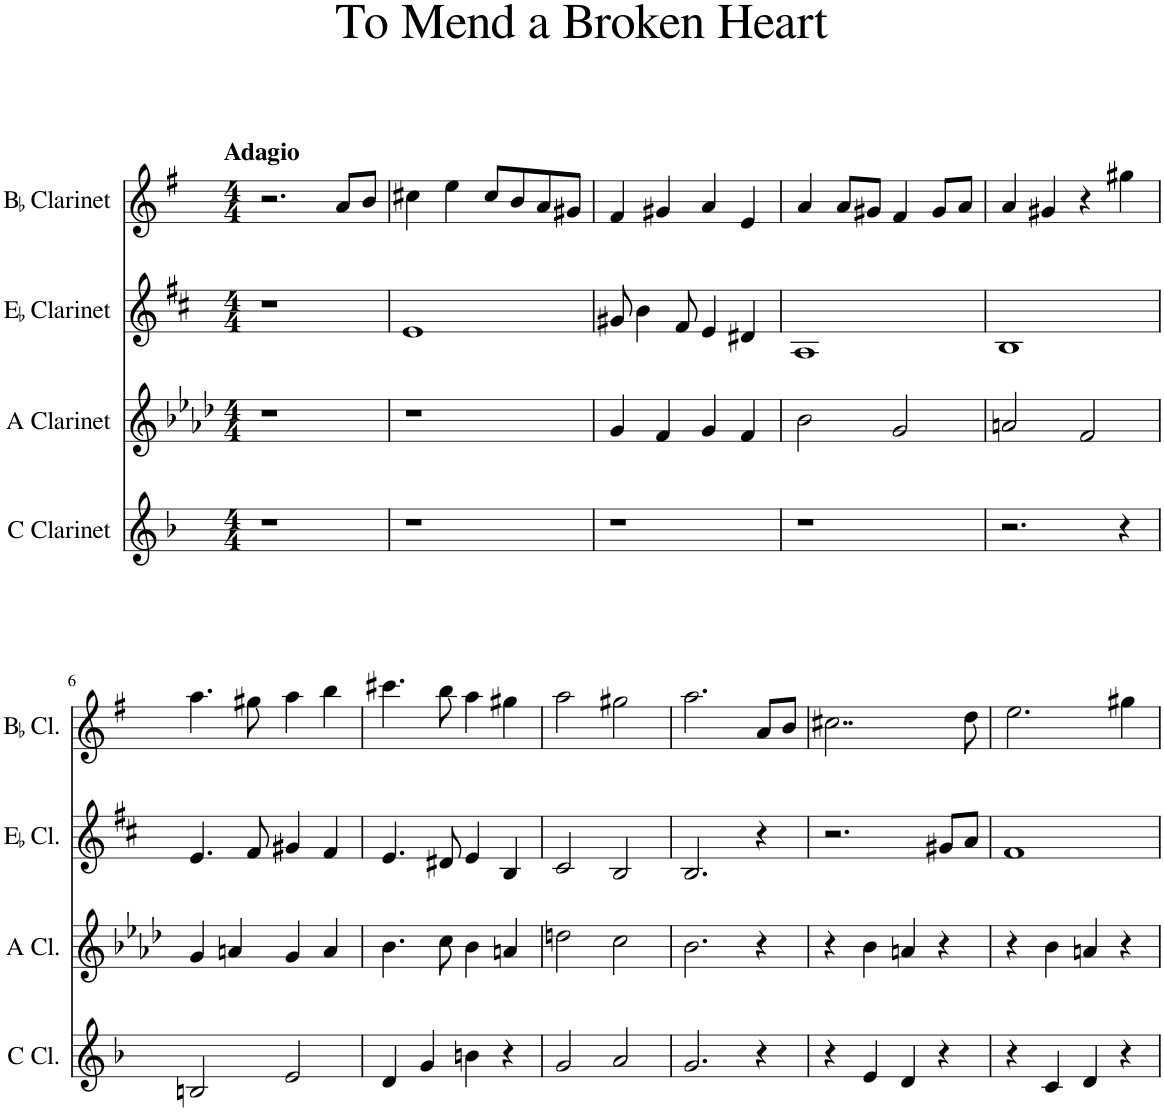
**kern	**kern	**kern	**kern
*part4	*part3	*part2	*part1
*staff4	*staff3	*staff2	*staff1
*I"C Clarinet	*I"A Clarinet	*I"EaccidentalFlat Clarinet	*I"BaccidentalFlat Clarinet
*I'C Cl.	*I'A Cl.	*I'EaccidentalFlat Cl.	*I'BaccidentalFlat Cl.
*clefG2	*clefG2	*clefG2	*clefG2
*Trd1c2	*Trd2c3	*Trd-2c-3	*Trd1c2
*k[b-]	*k[b-e-a-d-]	*k[f#c#]	*k[f#]
*M4/4	*M4/4	*M4/4	*M4/4
=1	=1	=1	=1
!	!	!	!LO:TX:a:B:t=Adagio
1r	1r	1r	2.r
.	.	.	8a/L
.	.	.	8b/J
=2	=2	=2	=2
1r	1r	1e	4cc#X\
.	.	.	4ee\
.	.	.	8cc#/L
.	.	.	8b/
.	.	.	8a/
.	.	.	8g#X/J
=3	=3	=3	=3
1r	4g/	8g#X/	4f#/
.	.	4b\	.
.	4f/	.	4g#X/
.	.	8f#/	.
.	4g/	4e/	4a/
.	4f/	4d#X/	4e/
=4	=4	=4	=4
1r	2b-\	1A	4a/
.	.	.	8a/L
.	.	.	8g#X/J
.	2g/	.	4f#/
.	.	.	8g#/L
.	.	.	8a/J
=5	=5	=5	=5
2.r	2an/	1B	4a/
.	.	.	4g#X/
.	2f/	.	4r
4r	.	.	4gg#X\
!!LO:LB:g=z
=6	=6	=6	=6
2Bn/	4g/	4.e/	4.aa\
.	4an/	.	.
.	.	8f#/	8gg#X\
2e/	4g/	4g#X/	4aa\
.	4a/	4f#/	4bb\
=7	=7	=7	=7
4d/	4.b-\	4.e/	4.ccc#X\
4g/	.	.	.
.	8cc\	8d#X/	8bb\
4bn\	4b-\	4e/	4aa\
4r	4an/	4B/	4gg#X\
=8	=8	=8	=8
2g/	2ddn\	2c#/	2aa\
2a/	2cc\	2B/	2gg#X\
=9	=9	=9	=9
2.g/	2.b-\	2.B/	2.aa\
4r	4r	4r	8a/L
.	.	.	8b/J
=10	=10	=10	=10
4r	4r	2.r	2..cc#X\
4e/	4b-\	.	.
4d/	4an/	.	.
4r	4r	8g#X/L	.
.	.	8a/J	8dd\
=11	=11	=11	=11
4r	4r	1f#	2.ee\
4c/	4b-\	.	.
4d/	4an/	.	.
4r	4r	.	4gg#X\
=	=	=	=
*-	*-	*-	*-
